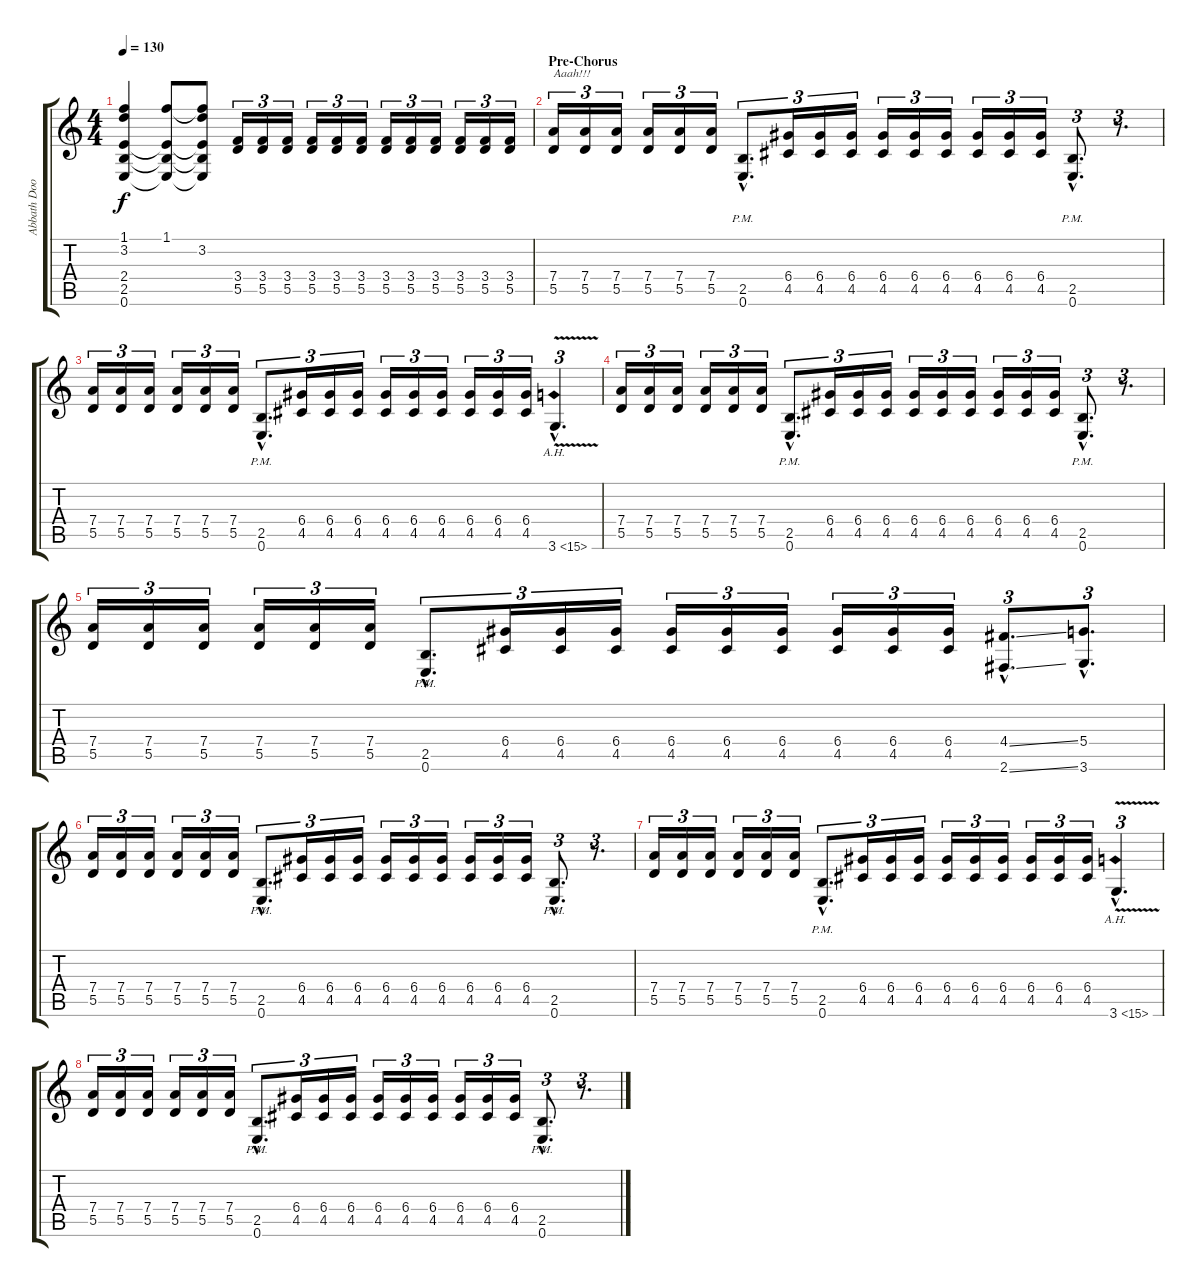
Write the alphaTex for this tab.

\track ("Abbath Doom Occulta (Guitar)" "Abbath Doo") {instrument distortionguitar}
\staff {score tabs}
\tuning (E4 B3 G3 D3 A2 E2) {hide}
\ts (4 4)
\tempo 130
\clef g2
\ks c
(1.1{t} 3.2{t} 2.4{t} 2.5{t} 0.6{t}).4{dy f} (1.1 2.4{t} 2.5{t} 0.6{t}).8 (1.1{t} 3.2 2.4{t} 2.5{t} 0.6{t}).8 (3.4 5.5).16{tu (3 2)} (3.4 5.5).16{tu (3 2)} (3.4 5.5).16{tu (3 2)} (3.4 5.5).16{tu (3 2)} (3.4 5.5).16{tu (3 2)} (3.4 5.5).16{tu (3 2)} (3.4 5.5).16{tu (3 2)} (3.4 5.5).16{tu (3 2)} (3.4 5.5).16{tu (3 2)} (3.4 5.5).16{tu (3 2)} (3.4 5.5).16{tu (3 2)} (3.4 5.5).16{tu (3 2)} |
\section ("" "Pre-Chorus")
(7.4 5.5).16{tu (3 2) txt "Aaah!!!"} (7.4 5.5).16{tu (3 2)} (7.4 5.5).16{tu (3 2)} (7.4 5.5).16{tu (3 2)} (7.4 5.5).16{tu (3 2)} (7.4 5.5).16{tu (3 2)} (2.5{hac pm} 0.6{hac pm}).8{d tu (3 2)} (6.4 4.5).16{tu (3 2)} (6.4 4.5).16{tu (3 2)} (6.4 4.5).16{tu (3 2)} (6.4 4.5).16{tu (3 2)} (6.4 4.5).16{tu (3 2)} (6.4 4.5).16{tu (3 2)} (6.4 4.5).16{tu (3 2)} (6.4 4.5).16{tu (3 2)} (6.4 4.5).16{tu (3 2)} (2.5{hac pm} 0.6{hac pm}).8{d tu (3 2)} r.8{d tu (3 2)} |
(7.4 5.5).16{tu (3 2)} (7.4 5.5).16{tu (3 2)} (7.4 5.5).16{tu (3 2)} (7.4 5.5).16{tu (3 2)} (7.4 5.5).16{tu (3 2)} (7.4 5.5).16{tu (3 2)} (2.5{hac pm} 0.6{hac pm}).8{d tu (3 2)} (6.4 4.5).16{tu (3 2)} (6.4 4.5).16{tu (3 2)} (6.4 4.5).16{tu (3 2)} (6.4 4.5).16{tu (3 2)} (6.4 4.5).16{tu (3 2)} (6.4 4.5).16{tu (3 2)} (6.4 4.5).16{tu (3 2)} (6.4 4.5).16{tu (3 2)} (6.4 4.5).16{tu (3 2)} 3.6{ah 12 v hac}.4{d tu (3 2) instrument guitarharmonics} |
(7.4 5.5).16{tu (3 2) instrument distortionguitar} (7.4 5.5).16{tu (3 2)} (7.4 5.5).16{tu (3 2)} (7.4 5.5).16{tu (3 2)} (7.4 5.5).16{tu (3 2)} (7.4 5.5).16{tu (3 2)} (2.5{hac pm} 0.6{hac pm}).8{d tu (3 2)} (6.4 4.5).16{tu (3 2)} (6.4 4.5).16{tu (3 2)} (6.4 4.5).16{tu (3 2)} (6.4 4.5).16{tu (3 2)} (6.4 4.5).16{tu (3 2)} (6.4 4.5).16{tu (3 2)} (6.4 4.5).16{tu (3 2)} (6.4 4.5).16{tu (3 2)} (6.4 4.5).16{tu (3 2)} (2.5{hac pm} 0.6{hac pm}).8{d tu (3 2)} r.8{d tu (3 2)} |
(7.4 5.5).16{tu (3 2)} (7.4 5.5).16{tu (3 2)} (7.4 5.5).16{tu (3 2)} (7.4 5.5).16{tu (3 2)} (7.4 5.5).16{tu (3 2)} (7.4 5.5).16{tu (3 2)} (2.5{hac pm} 0.6{hac pm}).8{d tu (3 2)} (6.4 4.5).16{tu (3 2)} (6.4 4.5).16{tu (3 2)} (6.4 4.5).16{tu (3 2)} (6.4 4.5).16{tu (3 2)} (6.4 4.5).16{tu (3 2)} (6.4 4.5).16{tu (3 2)} (6.4 4.5).16{tu (3 2)} (6.4 4.5).16{tu (3 2)} (6.4 4.5).16{tu (3 2)} (4.4{ss hac} 2.6{ss hac}).8{d tu (3 2)} (5.4{hac} 3.6{hac}).8{d tu (3 2)} |
(7.4 5.5).16{tu (3 2)} (7.4 5.5).16{tu (3 2)} (7.4 5.5).16{tu (3 2)} (7.4 5.5).16{tu (3 2)} (7.4 5.5).16{tu (3 2)} (7.4 5.5).16{tu (3 2)} (2.5{hac pm} 0.6{hac pm}).8{d tu (3 2)} (6.4 4.5).16{tu (3 2)} (6.4 4.5).16{tu (3 2)} (6.4 4.5).16{tu (3 2)} (6.4 4.5).16{tu (3 2)} (6.4 4.5).16{tu (3 2)} (6.4 4.5).16{tu (3 2)} (6.4 4.5).16{tu (3 2)} (6.4 4.5).16{tu (3 2)} (6.4 4.5).16{tu (3 2)} (2.5{hac pm} 0.6{hac pm}).8{d tu (3 2)} r.8{d tu (3 2)} |
(7.4 5.5).16{tu (3 2)} (7.4 5.5).16{tu (3 2)} (7.4 5.5).16{tu (3 2)} (7.4 5.5).16{tu (3 2)} (7.4 5.5).16{tu (3 2)} (7.4 5.5).16{tu (3 2)} (2.5{hac pm} 0.6{hac pm}).8{d tu (3 2)} (6.4 4.5).16{tu (3 2)} (6.4 4.5).16{tu (3 2)} (6.4 4.5).16{tu (3 2)} (6.4 4.5).16{tu (3 2)} (6.4 4.5).16{tu (3 2)} (6.4 4.5).16{tu (3 2)} (6.4 4.5).16{tu (3 2)} (6.4 4.5).16{tu (3 2)} (6.4 4.5).16{tu (3 2)} 3.6{ah 12 v hac}.4{d tu (3 2) instrument guitarharmonics} |
(7.4 5.5).16{tu (3 2) instrument distortionguitar} (7.4 5.5).16{tu (3 2)} (7.4 5.5).16{tu (3 2)} (7.4 5.5).16{tu (3 2)} (7.4 5.5).16{tu (3 2)} (7.4 5.5).16{tu (3 2)} (2.5{hac pm} 0.6{hac pm}).8{d tu (3 2)} (6.4 4.5).16{tu (3 2)} (6.4 4.5).16{tu (3 2)} (6.4 4.5).16{tu (3 2)} (6.4 4.5).16{tu (3 2)} (6.4 4.5).16{tu (3 2)} (6.4 4.5).16{tu (3 2)} (6.4 4.5).16{tu (3 2)} (6.4 4.5).16{tu (3 2)} (6.4 4.5).16{tu (3 2)} (2.5{hac pm} 0.6{hac pm}).8{d tu (3 2)} r.8{d tu (3 2)}
